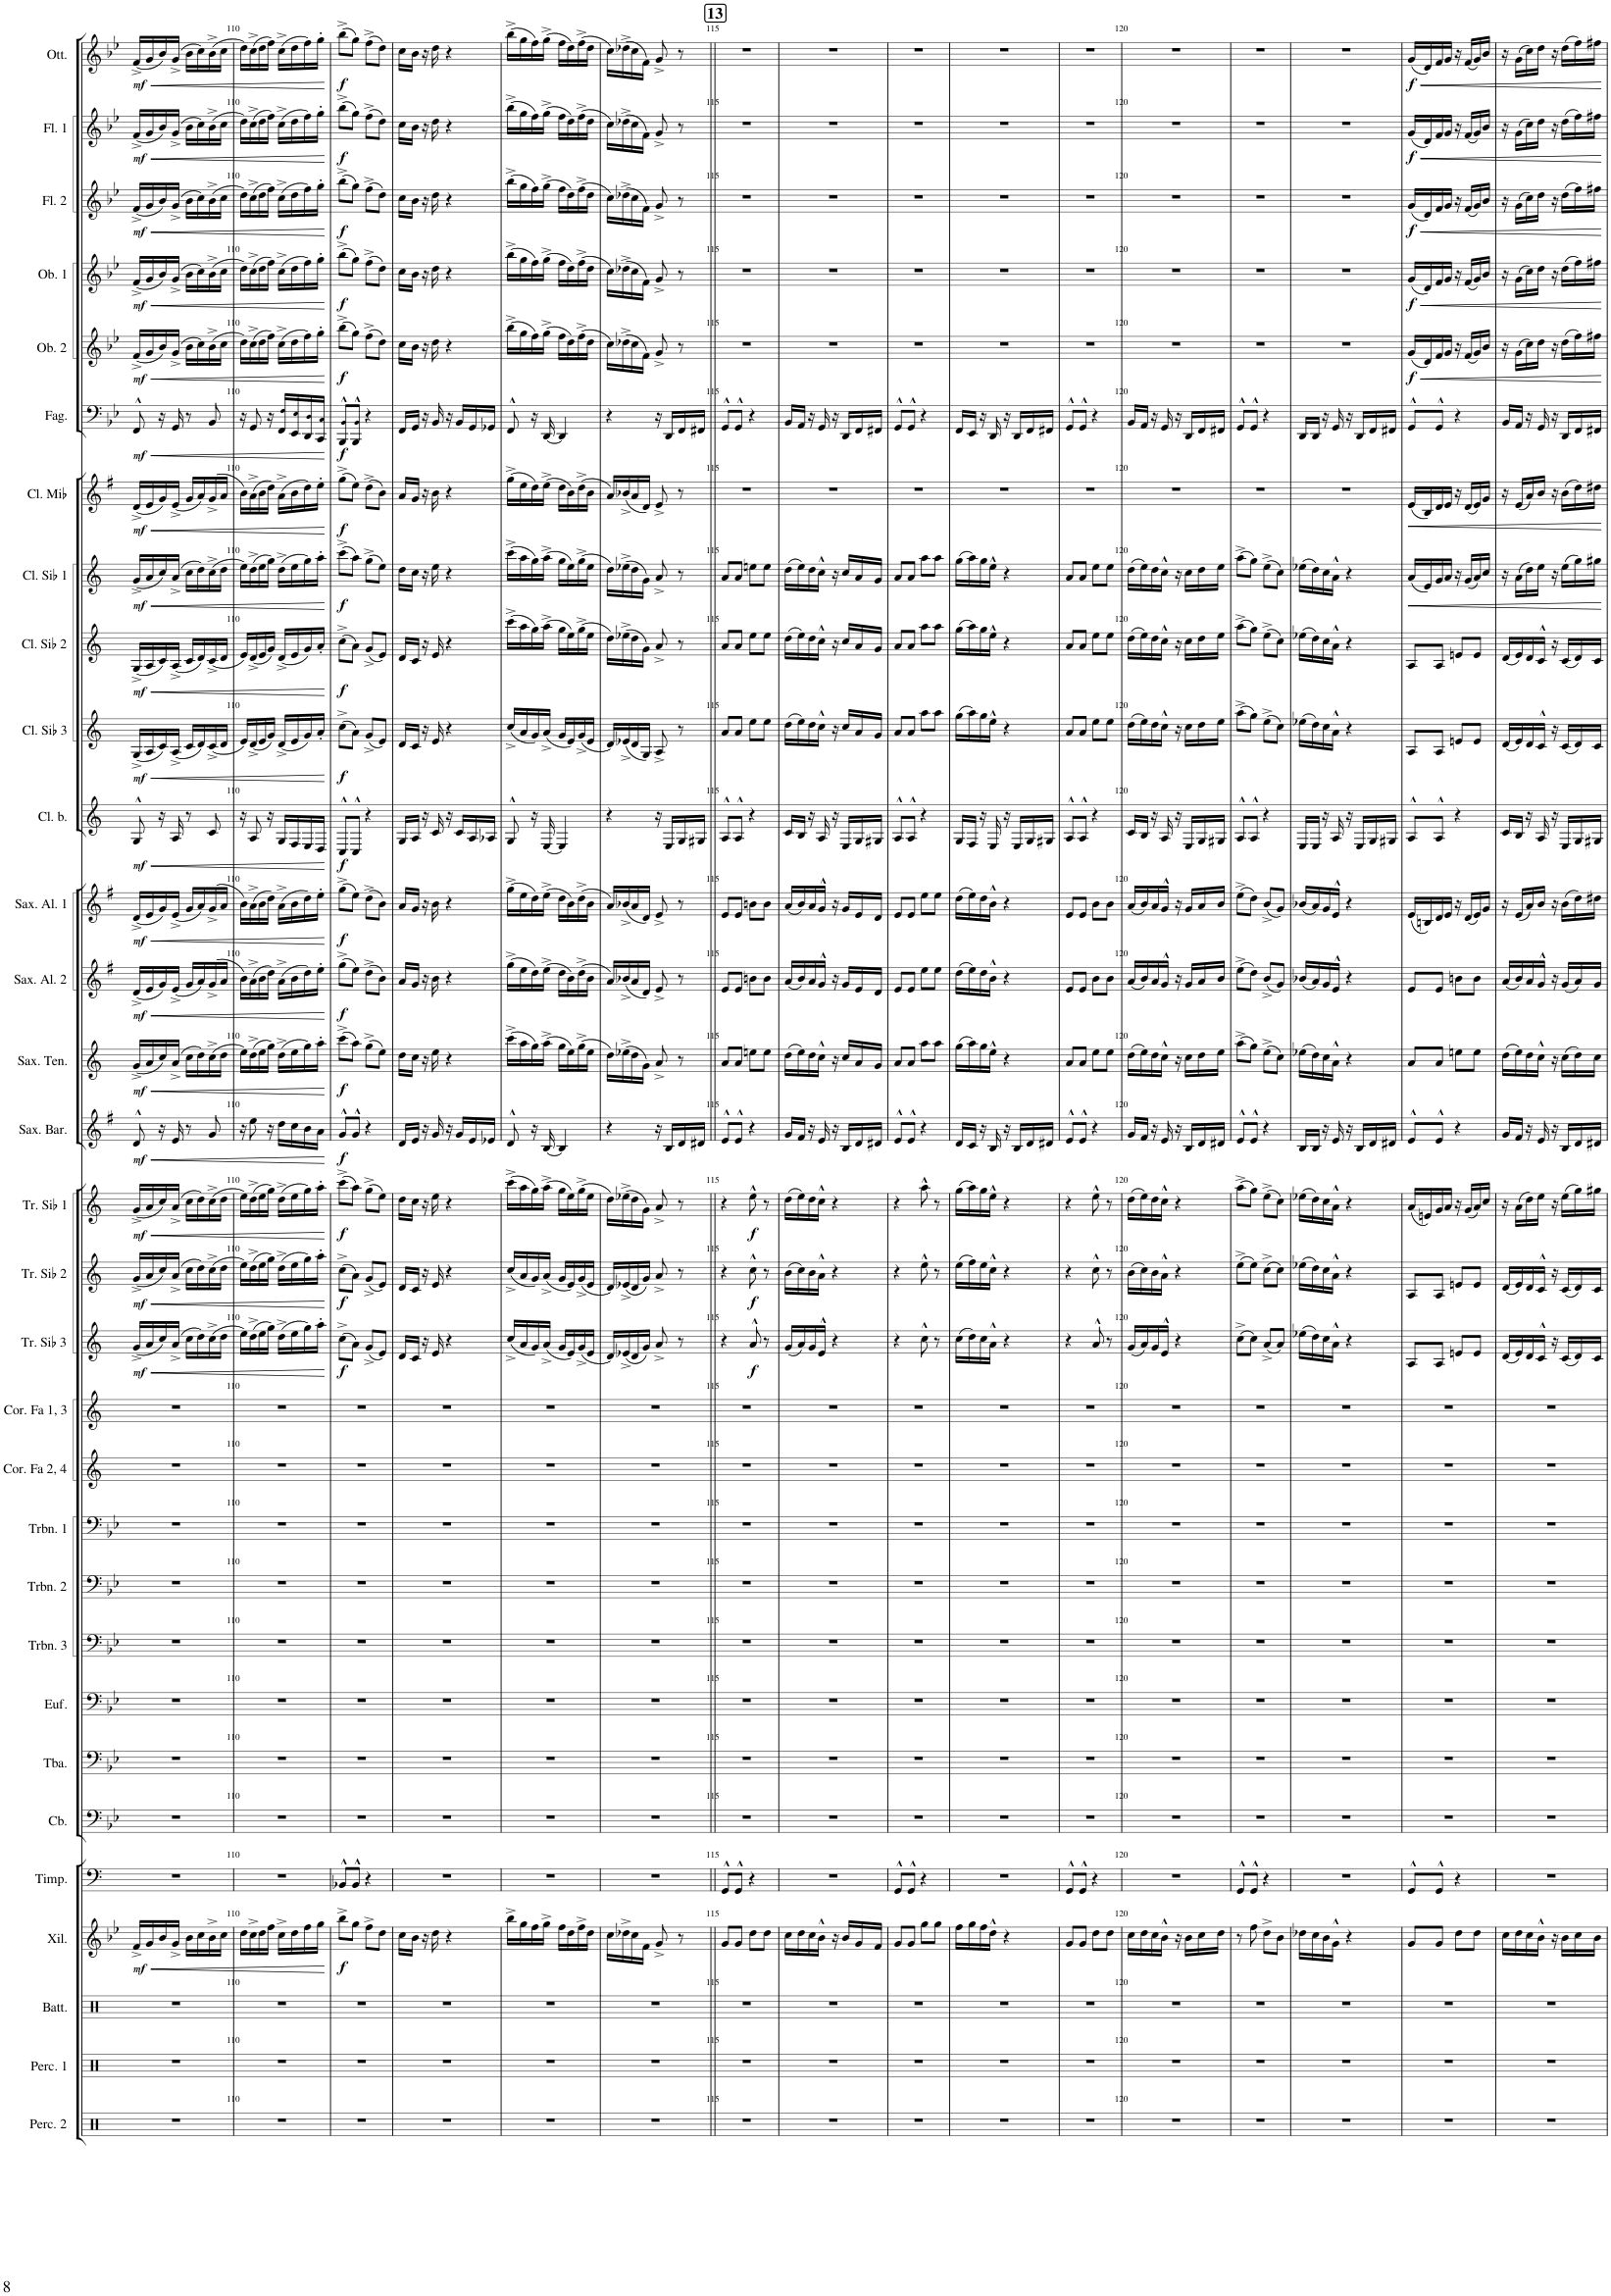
**kern	**kern	**kern	**kern	**dynam	**kern	**kern	**kern	**kern	**kern	**kern	**kern	**kern	**kern	**kern	**dynam	**kern	**dynam	**kern	**dynam	**kern	**dynam	**kern	**dynam	**kern	**dynam	**kern	**dynam	**kern	**dynam	**kern	**dynam	**kern	**dynam	**kern	**dynam	**kern	**dynam	**kern	**dynam	**kern	**dynam	**kern	**dynam	**kern	**dynam	**kern	**dynam	**kern	**dynam
*part31	*part30	*part29	*part28	*part28	*part27	*part26	*part25	*part24	*part23	*part22	*part21	*part20	*part19	*part18	*part18	*part17	*part17	*part16	*part16	*part15	*part15	*part14	*part14	*part13	*part13	*part12	*part12	*part11	*part11	*part10	*part10	*part9	*part9	*part8	*part8	*part7	*part7	*part6	*part6	*part5	*part5	*part4	*part4	*part3	*part3	*part2	*part2	*part1	*part1
*staff31	*staff30	*staff29	*staff28	*staff28	*staff27	*staff26	*staff25	*staff24	*staff23	*staff22	*staff21	*staff20	*staff19	*staff18	*staff18	*staff17	*staff17	*staff16	*staff16	*staff15	*staff15	*staff14	*staff14	*staff13	*staff13	*staff12	*staff12	*staff11	*staff11	*staff10	*staff10	*staff9	*staff9	*staff8	*staff8	*staff7	*staff7	*staff6	*staff6	*staff5	*staff5	*staff4	*staff4	*staff3	*staff3	*staff2	*staff2	*staff1	*staff1
*I"Percussioni 2	*I"Percussioni 1	*I"Batteria	*I"Glockenspiel / Xilofono	*	*I"Timpani	*I"Contrabbasso	*I"Tuba	*I"Eufonio	*I"Trombone 3	*I"Trombone 2	*I"Trombone 1	*I"Corno in Fa 2, 4	*I"Corno in Fa 1, 3	*I"Tromba in Sib 3	*	*I"Tromba in Sib 2	*	*I"Tromba in Sib 1	*	*I"Saxofono Baritono	*	*I"Saxofono Tenore	*	*I"Saxofono Alto 2	*	*I"Saxofono Alto 1	*	*I"Clarinetto basso	*	*I"Clarinetto in Sib 3	*	*I"Clarinetto in Sib 2	*	*I"Clarinetto in Sib 1	*	*I"Clarinetto in Mib	*	*I"Fagotto	*	*I"Oboe 2	*	*I"Oboe 1	*	*I"Flauto 2	*	*I"Flauto 1	*	*I"Ottavino	*
*I'Perc. 2	*I'Perc. 1	*I'Batt.	*I'Glock. / Xil.	*	*I'Timp.	*I'Cb.	*I'Tba.	*I'Euf.	*I'Trbn. 3	*I'Trbn. 2	*I'Trbn. 1	*I'Cor. Fa 2, 4	*I'Cor. Fa 1, 3	*I'Tr. Sib 3	*	*I'Tr. Sib 2	*	*I'Tr. Sib 1	*	*I'Sax. Bar.	*	*I'Sax. Ten.	*	*I'Sax. Al. 2	*	*I'Sax. Al. 1	*	*I'Cl. b.	*	*I'Cl. Sib 3	*	*I'Cl. Sib 2	*	*I'Cl. Sib 1	*	*I'Cl. Mib	*	*I'Fag.	*	*I'Ob. 2	*	*I'Ob. 1	*	*I'Fl. 2	*	*I'Fl. 1	*	*I'Ott.	*
!!LO:PB:g=z
*clefX	*clefX	*clefX	*clefG2	*	*clefF4	*clefF4	*clefF4	*clefF4	*clefF4	*clefF4	*clefF4	*clefG2	*clefG2	*clefG2	*	*clefG2	*	*clefG2	*	*clefG2	*	*clefG2	*	*clefG2	*	*clefG2	*	*clefG2	*	*clefG2	*	*clefG2	*	*clefG2	*	*clefG2	*	*clefF4	*	*clefG2	*	*clefG2	*	*clefG2	*	*clefG2	*	*clefG2	*
*	*	*	*Trd-7c-12	*	*	*Trd7c12	*	*	*	*	*	*Trd4c7	*Trd4c7	*Trd1c2	*	*Trd1c2	*	*Trd1c2	*	*Trd12c21	*	*Trd8c14	*	*Trd5c9	*	*Trd5c9	*	*Trd8c14	*	*Trd1c2	*	*Trd1c2	*	*Trd1c2	*	*Trd-2c-3	*	*	*	*	*	*	*	*	*	*	*	*Trd-7c-12	*
*k[]	*k[]	*k[]	*k[b-e-]	*	*k[]	*k[b-e-]	*k[b-e-]	*k[b-e-]	*k[b-e-]	*k[b-e-]	*k[b-e-]	*k[]	*k[]	*k[]	*	*k[]	*	*k[]	*	*k[f#]	*	*k[]	*	*k[f#]	*	*k[f#]	*	*k[]	*	*k[]	*	*k[]	*	*k[]	*	*k[f#]	*	*k[b-e-]	*	*k[b-e-]	*	*k[b-e-]	*	*k[b-e-]	*	*k[b-e-]	*	*k[b-e-]	*
*M2/4	*M2/4	*M2/4	*M2/4	*	*M2/4	*M2/4	*M2/4	*M2/4	*M2/4	*M2/4	*M2/4	*M2/4	*M2/4	*M2/4	*	*M2/4	*	*M2/4	*	*M2/4	*	*M2/4	*	*M2/4	*	*M2/4	*	*M2/4	*	*M2/4	*	*M2/4	*	*M2/4	*	*M2/4	*	*M2/4	*	*M2/4	*	*M2/4	*	*M2/4	*	*M2/4	*	*M2/4	*
=109	=109	=109	=109	=109	=109	=109	=109	=109	=109	=109	=109	=109	=109	=109	=109	=109	=109	=109	=109	=109	=109	=109	=109	=109	=109	=109	=109	=109	=109	=109	=109	=109	=109	=109	=109	=109	=109	=109	=109	=109	=109	=109	=109	=109	=109	=109	=109	=109	=109
!	!	!	!	!LO:HP:b	!	!	!	!	!	!	!	!	!	!	!LO:HP:b	!	!LO:HP:b	!	!LO:HP:b	!	!LO:HP:b	!	!LO:HP:b	!	!LO:HP:b	!	!LO:HP:b	!	!LO:HP:b	!	!LO:HP:b	!	!LO:HP:b	!	!LO:HP:b	!	!LO:HP:b	!	!LO:HP:b	!	!LO:HP:b	!	!LO:HP:b	!	!LO:HP:b	!	!LO:HP:b	!	!LO:HP:b
!	!	!	!	!LO:DY:n=1:b	!	!	!	!	!	!	!	!	!	!	!LO:DY:n=1:b	!	!LO:DY:n=1:b	!	!LO:DY:n=1:b	!	!LO:DY:n=1:b	!	!LO:DY:n=1:b	!	!LO:DY:n=1:b	!	!LO:DY:n=1:b	!	!LO:DY:n=1:b	!	!LO:DY:n=1:b	!	!LO:DY:n=1:b	!	!LO:DY:n=1:b	!	!LO:DY:n=1:b	!	!LO:DY:n=1:b	!	!LO:DY:n=1:b	!	!LO:DY:n=1:b	!	!LO:DY:n=1:b	!	!LO:DY:n=1:b	!	!LO:DY:n=1:b
2r	2r	2r	16f^/LL	< mf	2r	2r	2r	2r	2r	2r	2r	2r	2r	16g^/LL	< mf	16g^/LL	< mf	16g^/LL	< mf	8d^^/	< mf	16g^/LL	< mf	16d^/LL	< mf	16d^/LL	< mf	8G^^/	< mf	16G^/LL	< mf	16G^/LL	< mf	16g^/LL	< mf	16d^/LL	< mf	8FF^^/	< mf	(16f^/LL	< mf	(16f^/LL	< mf	(16f^/LL	< mf	(16f^/LL	< mf	(16f^/LL	< mf
.	.	.	16g/	.	.	.	.	.	.	.	.	.	.	16a/	.	16a/	.	16a/	.	.	.	16a/	.	16e/	.	16e/	.	.	.	16A/	.	16A/	.	16a/	.	16e/	.	.	.	16g/	.	16g/	.	16g/	.	16g/	.	16g/	.
.	.	.	16b-/	.	.	.	.	.	.	.	.	.	.	16cc/	.	16cc/	.	16cc/	.	16r	.	16cc/	.	16g/	.	16g/	.	16r	.	16c/	.	16c/	.	16cc/	.	16g/	.	16r	.	16b-/)	.	16b-/)	.	16b-/)	.	16b-/)	.	16b-/)	.
.	.	.	16g^/JJ	.	.	.	.	.	.	.	.	.	.	16a^/JJ	.	16a^/JJ	.	16a^/JJ	.	16e/	.	16a^/JJ	.	16e^/JJ	.	16e^/JJ	.	16A/	.	16A^/JJ	.	16A^/JJ	.	16a^/JJ	.	16e^/JJ	.	16GG/	.	(16g^/JJ	.	(16g^/JJ	.	(16g^/JJ	.	(16g^/JJ	.	(16g^/JJ	.
.	.	.	16b-\LL	.	.	.	.	.	.	.	.	.	.	16cc\LL	.	16cc\LL	.	16cc\LL	.	8r	.	16cc\LL	.	16g/LL	.	16g/LL	.	8r	.	16c/LL	.	16c/LL	.	16cc\LL	.	16g/LL	.	8r	.	16b-\LL	.	16b-\LL	.	16b-\LL	.	16b-\LL	.	16b-\LL	.
.	.	.	16cc\	.	.	.	.	.	.	.	.	.	.	16dd\	.	16dd\	.	16dd\	.	.	.	16dd\	.	16a/	.	16a/	.	.	.	16d/	.	16d/	.	16dd\	.	16a/	.	.	.	16cc\)	.	16cc\)	.	16cc\)	.	16cc\)	.	16cc\)	.
.	.	.	16b-^\	.	.	.	.	.	.	.	.	.	.	16cc^\	.	16cc^\	.	16cc^\	.	8g/	.	16cc^\	.	16g^/	.	16g^/	.	8c/	.	16c^/	.	16c^/	.	16cc^\	.	16g^/	.	8BB-/	.	(16b-^\	.	(16b-^\	.	(16b-^\	.	(16b-^\	.	(16b-^\	.
.	.	.	16cc\JJ	.	.	.	.	.	.	.	.	.	.	16dd\JJ	.	16dd\JJ	.	16dd\JJ	.	.	.	16dd\JJ	.	16a/JJ	.	16a/JJ	.	.	.	16d/JJ	.	16d/JJ	.	16dd\JJ	.	16a/JJ	.	.	.	16cc\JJ	.	16cc\JJ	.	16cc\JJ	.	16cc\JJ	.	16cc\JJ	.
=110	=110	=110	=110	=110	=110	=110	=110	=110	=110	=110	=110	=110	=110	=110	=110	=110	=110	=110	=110	=110	=110	=110	=110	=110	=110	=110	=110	=110	=110	=110	=110	=110	=110	=110	=110	=110	=110	=110	=110	=110	=110	=110	=110	=110	=110	=110	=110	=110	=110
2r	2r	2r	16dd\LL	.	2r	2r	2r	2r	2r	2r	2r	2r	2r	16ee\LL	.	16ee\LL	.	16ee\LL	.	16r	.	16ee\LL	.	16b\LL	.	16b\LL	.	16r	.	16e/LL	.	16e/LL	.	16ee\LL	.	16b\LL	.	16r	.	16dd\LL)	.	16dd\LL)	.	16dd\LL)	.	16dd\LL)	.	16dd\LL)	.
.	.	.	16cc^\	.	.	.	.	.	.	.	.	.	.	16dd^\	.	16dd^\	.	16dd^\	.	8ee\	.	16dd^\	.	16a^\	.	16a^\	.	8A/	.	16d^/	.	16d^/	.	16dd^\	.	16a^\	.	8GG/	.	(16cc^\	.	(16cc^\	.	(16cc^\	.	(16cc^\	.	(16cc^\	.
.	.	.	16dd\	.	.	.	.	.	.	.	.	.	.	16ee\	.	16ee\	.	16ee\	.	.	.	16ee\	.	16b\	.	16b\	.	.	.	16e/	.	16e/	.	16ee\	.	16b\	.	.	.	16dd\	.	16dd\	.	16dd\	.	16dd\	.	16dd\	.
.	.	.	16ff\JJ	.	.	.	.	.	.	.	.	.	.	16gg\JJ	.	16gg\JJ	.	16gg\JJ	.	16r	.	16gg\JJ	.	16dd\JJ	.	16dd\JJ	.	16r	.	16g/JJ	.	16g/JJ	.	16gg\JJ	.	16dd\JJ	.	16r	.	16ff\JJ)	.	16ff\JJ)	.	16ff\JJ)	.	16ff\JJ)	.	16ff\JJ)	.
.	.	.	16cc^\LL	.	.	.	.	.	.	.	.	.	.	16dd^\LL	.	16dd^\LL	.	16dd^\LL	.	16dd\LL	.	16dd^\LL	.	16a^\LL	.	16a^\LL	.	16G/LL	.	16d^/LL	.	16d^/LL	.	16dd^\LL	.	16a^\LL	.	16FF/ 16F!/LL	.	(16cc^\LL	.	(16cc^\LL	.	(16cc^\LL	.	(16cc^\LL	.	(16cc^\LL	.
.	.	.	16dd\	.	.	.	.	.	.	.	.	.	.	16ee\	.	16ee\	.	16ee\	.	16cc\	.	16ee\	.	16b\	.	16b\	.	16F/	.	16e/	.	16e/	.	16ee\	.	16b\	.	16EE-/ 16E-!/	.	16dd\	.	16dd\	.	16dd\	.	16dd\	.	16dd\	.
.	.	.	16ff\	.	.	.	.	.	.	.	.	.	.	16gg\	.	16gg\	.	16gg\	.	16b\	.	16gg\	.	16dd\	.	16dd\	.	16E/	.	16g/	.	16g/	.	16gg\	.	16dd\	.	16DD/ 16D!/	.	16ff\)	.	16ff\)	.	16ff\)	.	16ff\)	.	16ff\)	.
.	.	.	16gg\JJ	.	.	.	.	.	.	.	.	.	.	16aa'\JJ	.	16aa'\JJ	.	16aa'\JJ	.	16a\JJ	.	16aa'\JJ	.	16ee'\JJ	.	16ee'\JJ	.	16D/JJ	.	16a'/JJ	.	16a'/JJ	.	16aa'\JJ	.	16ee'\JJ	.	16CC/ 16C!/JJ	.	16gg'\JJ	.	16gg'\JJ	.	16gg'\JJ	.	16gg'\JJ	.	16gg'\JJ	.
.	.	.	.	[	.	.	.	.	.	.	.	.	.	.	[	.	[	.	[	.	[	.	[	.	[	.	[	.	[	.	[	.	[	.	[	.	[	.	[	.	[	.	[	.	[	.	[	.	[
=111	=111	=111	=111	=111	=111	=111	=111	=111	=111	=111	=111	=111	=111	=111	=111	=111	=111	=111	=111	=111	=111	=111	=111	=111	=111	=111	=111	=111	=111	=111	=111	=111	=111	=111	=111	=111	=111	=111	=111	=111	=111	=111	=111	=111	=111	=111	=111	=111	=111
!	!	!	!	!LO:DY:b	!	!	!	!	!	!	!	!	!	!	!LO:DY:b	!	!LO:DY:b	!	!LO:DY:b	!	!LO:DY:b	!	!LO:DY:b	!	!LO:DY:b	!	!LO:DY:b	!	!LO:DY:b	!	!LO:DY:b	!	!LO:DY:b	!	!LO:DY:b	!	!LO:DY:b	!	!LO:DY:b	!	!LO:DY:b	!	!LO:DY:b	!	!LO:DY:b	!	!LO:DY:b	!	!LO:DY:b
2r	2r	2r	8bb-^\L	f	8BB-X^^/L	2r	2r	2r	2r	2r	2r	2r	2r	8cc^\L	f	8cc^\L	f	8ccc^\L	f	8g^^/L	f	8ccc^\L	f	8gg^\L	f	8gg^\L	f	8C^^/L	f	8cc^\L	f	8cc^\L	f	8ccc^\L	f	8gg^\L	f	8BBB-/^^ 8BB-!/^^L	f	(8bb-^\L	f	(8bb-^\L	f	(8bb-^\L	f	(8bb-^\L	f	(8bb-^\L	f
.	.	.	8gg\J	.	8BB-^^/J	.	.	.	.	.	.	.	.	8a\J	.	8a\J	.	8aa\J	.	8g^^/J	.	8aa\J	.	8ee\J	.	8ee\J	.	8C^^/J	.	8a\J	.	8a\J	.	8aa\J	.	8ee\J	.	8BBB-/^^ 8BB-!/^^J	.	8gg\J)	.	8gg\J)	.	8gg\J)	.	8gg\J)	.	8gg\J)	.
.	.	.	8ff^\L	.	4r	.	.	.	.	.	.	.	.	8g^/L	.	8g^/L	.	8gg^\L	.	4r	.	8gg^\L	.	8dd^\L	.	8dd^\L	.	4r	.	8g^/L	.	8g^/L	.	8gg^\L	.	8dd^\L	.	4r	.	(8ff^\L	.	(8ff^\L	.	(8ff^\L	.	(8ff^\L	.	(8ff^\L	.
.	.	.	8dd\J	.	.	.	.	.	.	.	.	.	.	8e/J	.	8e/J	.	8ee\J	.	.	.	8ee\J	.	8b\J	.	8b\J	.	.	.	8e/J	.	8e/J	.	8ee\J	.	8b\J	.	.	.	8dd\J)	.	8dd\J)	.	8dd\J)	.	8dd\J)	.	8dd\J)	.
=112	=112	=112	=112	=112	=112	=112	=112	=112	=112	=112	=112	=112	=112	=112	=112	=112	=112	=112	=112	=112	=112	=112	=112	=112	=112	=112	=112	=112	=112	=112	=112	=112	=112	=112	=112	=112	=112	=112	=112	=112	=112	=112	=112	=112	=112	=112	=112	=112	=112
2r	2r	2r	16cc\LL	.	2r	2r	2r	2r	2r	2r	2r	2r	2r	16d/LL	.	16d/LL	.	16dd\LL	.	16d/LL	.	16dd\LL	.	16a/LL	.	16a/LL	.	16G/LL	.	16d/LL	.	16d/LL	.	16dd\LL	.	16a/LL	.	16FF/LL	.	16cc\LL	.	16cc\LL	.	16cc\LL	.	16cc\LL	.	16cc\LL	.
.	.	.	16b-\JJ	.	.	.	.	.	.	.	.	.	.	16c/JJ	.	16c/JJ	.	16cc\JJ	.	16e/JJ	.	16cc\JJ	.	16g/JJ	.	16g/JJ	.	16A/JJ	.	16c/JJ	.	16c/JJ	.	16cc\JJ	.	16g/JJ	.	16GG/JJ	.	16b-\JJ	.	16b-\JJ	.	16b-\JJ	.	16b-\JJ	.	16b-\JJ	.
.	.	.	16r	.	.	.	.	.	.	.	.	.	.	16r	.	16r	.	16r	.	16r	.	16r	.	16r	.	16r	.	16r	.	16r	.	16r	.	16r	.	16r	.	16r	.	16r	.	16r	.	16r	.	16r	.	16r	.
.	.	.	16dd\	.	.	.	.	.	.	.	.	.	.	16e/	.	16e/	.	16ee\	.	16g/	.	16ee\	.	16b\	.	16b\	.	16c/	.	16e/	.	16e/	.	16ee\	.	16b\	.	16BB-/	.	16dd\	.	16dd\	.	16dd\	.	16dd\	.	16dd\	.
.	.	.	4r	.	.	.	.	.	.	.	.	.	.	4r	.	4r	.	4r	.	16r	.	4r	.	4r	.	4r	.	16r	.	4r	.	4r	.	4r	.	4r	.	16r	.	4r	.	4r	.	4r	.	4r	.	4r	.
.	.	.	.	.	.	.	.	.	.	.	.	.	.	.	.	.	.	.	.	16g/LL	.	.	.	.	.	.	.	16c/LL	.	.	.	.	.	.	.	.	.	16BB-/LL	.	.	.	.	.	.	.	.	.	.	.
.	.	.	.	.	.	.	.	.	.	.	.	.	.	.	.	.	.	.	.	16e/	.	.	.	.	.	.	.	16A/	.	.	.	.	.	.	.	.	.	16GG/	.	.	.	.	.	.	.	.	.	.	.
.	.	.	.	.	.	.	.	.	.	.	.	.	.	.	.	.	.	.	.	16e-X/JJ	.	.	.	.	.	.	.	16A-X/JJ	.	.	.	.	.	.	.	.	.	16GG-X/JJ	.	.	.	.	.	.	.	.	.	.	.
=113	=113	=113	=113	=113	=113	=113	=113	=113	=113	=113	=113	=113	=113	=113	=113	=113	=113	=113	=113	=113	=113	=113	=113	=113	=113	=113	=113	=113	=113	=113	=113	=113	=113	=113	=113	=113	=113	=113	=113	=113	=113	=113	=113	=113	=113	=113	=113	=113	=113
2r	2r	2r	16bb-^\LL	.	2r	2r	2r	2r	2r	2r	2r	2r	2r	16cc^/LL	.	16cc^/LL	.	16ccc^\LL	.	8d^^/	.	16ccc^\LL	.	16gg^\LL	.	16gg^\LL	.	8G^^/	.	16cc^/LL	.	16ccc^\LL	.	16ccc^\LL	.	16gg^\LL	.	8FF^^/	.	(16bb-^\LL	.	(16bb-^\LL	.	(16bb-^\LL	.	(16bb-^\LL	.	(16bb-^\LL	.
.	.	.	16gg\	.	.	.	.	.	.	.	.	.	.	16a/	.	16a/	.	16aa\	.	.	.	16aa\	.	16ee\	.	16ee\	.	.	.	16a/	.	16aa\	.	16aa\	.	16ee\	.	.	.	16gg\	.	16gg\	.	16gg\	.	16gg\	.	16gg\	.
.	.	.	16ff\	.	.	.	.	.	.	.	.	.	.	16g/	.	16g/	.	16gg\	.	16r	.	16gg\	.	16dd\	.	16dd\	.	16r	.	16g/	.	16gg\	.	16gg\	.	16dd\	.	16r	.	16ff\)	.	16ff\)	.	16ff\)	.	16ff\)	.	16ff\)	.
.	.	.	16gg^\JJ	.	.	.	.	.	.	.	.	.	.	16a^/JJ	.	16a^/JJ	.	16aa^\JJ	.	[16B/	.	16aa^\JJ	.	16ee^\JJ	.	16ee^\JJ	.	[16E/	.	16a^/JJ	.	16aa^\JJ	.	16aa^\JJ	.	16ee^\JJ	.	[16DD/	.	(16gg^\JJ	.	(16gg^\JJ	.	(16gg^\JJ	.	(16gg^\JJ	.	(16gg^\JJ	.
.	.	.	16ff\LL	.	.	.	.	.	.	.	.	.	.	16g/LL	.	16g/LL	.	16gg\LL	.	4B/]	.	16gg\LL	.	16dd\LL	.	16dd\LL	.	4E/]	.	16g/LL	.	16gg\LL	.	16gg\LL	.	16dd\LL	.	4DD/]	.	16ff\LL	.	16ff\LL	.	16ff\LL	.	16ff\LL	.	16ff\LL	.
.	.	.	16dd\	.	.	.	.	.	.	.	.	.	.	16e/	.	16e/	.	16ee\	.	.	.	16ee\	.	16b\	.	16b\	.	.	.	16e/	.	16ee\	.	16ee\	.	16b\	.	.	.	16dd\)	.	16dd\)	.	16dd\)	.	16dd\)	.	16dd\)	.
.	.	.	16ff^\	.	.	.	.	.	.	.	.	.	.	16g^/	.	16g^/	.	16gg^\	.	.	.	16gg^\	.	16dd^\	.	16dd^\	.	.	.	16g^/	.	16gg^\	.	16gg^\	.	16dd^\	.	.	.	(16ff^\	.	(16ff^\	.	(16ff^\	.	(16ff^\	.	(16ff^\	.
.	.	.	16dd\JJ	.	.	.	.	.	.	.	.	.	.	16e/JJ	.	16e/JJ	.	16ee\JJ	.	.	.	16ee\JJ	.	16b\JJ	.	16b\JJ	.	.	.	16e/JJ	.	16ee\JJ	.	16ee\JJ	.	16b\JJ	.	.	.	16dd\JJ	.	16dd\JJ	.	16dd\JJ	.	16dd\JJ	.	16dd\JJ	.
=114	=114	=114	=114	=114	=114	=114	=114	=114	=114	=114	=114	=114	=114	=114	=114	=114	=114	=114	=114	=114	=114	=114	=114	=114	=114	=114	=114	=114	=114	=114	=114	=114	=114	=114	=114	=114	=114	=114	=114	=114	=114	=114	=114	=114	=114	=114	=114	=114	=114
2r	2r	2r	16cc\LL	.	2r	2r	2r	2r	2r	2r	2r	2r	2r	16d/LL	.	16d/LL	.	16dd\LL	.	4r	.	16dd\LL	.	16a/LL	.	16a/LL	.	4r	.	16d/LL	.	16dd\LL	.	16dd\LL	.	16a/LL	.	4r	.	16cc\LL)	.	16cc\LL)	.	16cc\LL)	.	16cc\LL)	.	16cc\LL)	.
.	.	.	16dd-X^\	.	.	.	.	.	.	.	.	.	.	16e-X^/	.	16e-X^/	.	16ee-X^\	.	.	.	16ee-X^\	.	16b-X^/	.	16b-X^/	.	.	.	16e-X^/	.	16ee-X^\	.	16ee-X^\	.	16b-X^/	.	.	.	(16dd-X^\	.	(16dd-X^\	.	(16dd-X^\	.	(16dd-X^\	.	(16dd-X^\	.
.	.	.	16cc\	.	.	.	.	.	.	.	.	.	.	16d/	.	16d/	.	16dd\	.	.	.	16dd\	.	16a/	.	16a/	.	.	.	16d/	.	16dd\	.	16dd\	.	16a/	.	.	.	16cc\	.	16cc\	.	16cc\	.	16cc\	.	16cc\	.
.	.	.	16f\JJ	.	.	.	.	.	.	.	.	.	.	16g/JJ	.	16g/JJ	.	16g\JJ	.	.	.	16g\JJ	.	16d/JJ	.	16d/JJ	.	.	.	16G/JJ	.	16g\JJ	.	16g\JJ	.	16d/JJ	.	.	.	16f\JJ)	.	16f\JJ)	.	16f\JJ)	.	16f\JJ)	.	16f\JJ)	.
.	.	.	8g^/	.	.	.	.	.	.	.	.	.	.	8a^/	.	8a^/	.	8a^/	.	16r	.	8a^/	.	8e^/	.	8e^/	.	16r	.	8A^/	.	8a^/	.	8a^/	.	8e^/	.	16r	.	8g^/	.	8g^/	.	8g^/	.	8g^/	.	8g^/	.
.	.	.	.	.	.	.	.	.	.	.	.	.	.	.	.	.	.	.	.	16B/LL	.	.	.	.	.	.	.	16E/LL	.	.	.	.	.	.	.	.	.	16DD/LL	.	.	.	.	.	.	.	.	.	.	.
.	.	.	8r	.	.	.	.	.	.	.	.	.	.	8r	.	8r	.	8r	.	16d/	.	8r	.	8r	.	8r	.	16G/	.	8r	.	8r	.	8r	.	8r	.	16FF/	.	8r	.	8r	.	8r	.	8r	.	8r	.
.	.	.	.	.	.	.	.	.	.	.	.	.	.	.	.	.	.	.	.	16d#X/JJ	.	.	.	.	.	.	.	16G#X/JJ	.	.	.	.	.	.	.	.	.	16FF#X/JJ	.	.	.	.	.	.	.	.	.	.	.
!!LO:REH:place=s1:a:B:cj:fs=14:t=13
=115||	=115||	=115||	=115||	=115||	=115||	=115||	=115||	=115||	=115||	=115||	=115||	=115||	=115||	=115||	=115||	=115||	=115||	=115||	=115||	=115||	=115||	=115||	=115||	=115||	=115||	=115||	=115||	=115||	=115||	=115||	=115||	=115||	=115||	=115||	=115||	=115||	=115||	=115||	=115||	=115||	=115||	=115||	=115||	=115||	=115||	=115||	=115||	=115||	=115||
2r	2r	2r	8g/L	.	8GG^^/L	2r	2r	2r	2r	2r	2r	2r	2r	4r	.	4r	.	4r	.	8e^^/L	.	8a/L	.	8e/L	.	8e/L	.	8A^^/L	.	8a/L	.	8a/L	.	8a/L	.	2r	.	8GG^^/L	.	2r	.	2r	.	2r	.	2r	.	2r	.
.	.	.	8g/J	.	8GG^^/J	.	.	.	.	.	.	.	.	.	.	.	.	.	.	8e^^/J	.	8a/J	.	8e/J	.	8e/J	.	8A^^/J	.	8a/J	.	8a/J	.	8a/J	.	.	.	8GG^^/J	.	.	.	.	.	.	.	.	.	.	.
!	!	!	!	!	!	!	!	!	!	!	!	!	!	!	!LO:DY:b	!	!LO:DY:b	!	!LO:DY:b	!	!	!	!	!	!	!	!	!	!	!	!	!	!	!	!	!	!	!	!	!	!	!	!	!	!	!	!	!	!
.	.	.	8dd\L	.	4r	.	.	.	.	.	.	.	.	8a^^/	f	8cc^^\	f	8ee^^\	f	4r	.	8een\L	.	8bn\L	.	8bn\L	.	4r	.	8ee\L	.	8ee\L	.	8een\L	.	.	.	4r	.	.	.	.	.	.	.	.	.	.	.
.	.	.	8dd\J	.	.	.	.	.	.	.	.	.	.	8r	.	8r	.	8r	.	.	.	8ee\J	.	8b\J	.	8b\J	.	.	.	8ee\J	.	8ee\J	.	8ee\J	.	.	.	.	.	.	.	.	.	.	.	.	.	.	.
=116	=116	=116	=116	=116	=116	=116	=116	=116	=116	=116	=116	=116	=116	=116	=116	=116	=116	=116	=116	=116	=116	=116	=116	=116	=116	=116	=116	=116	=116	=116	=116	=116	=116	=116	=116	=116	=116	=116	=116	=116	=116	=116	=116	=116	=116	=116	=116	=116	=116
2r	2r	2r	16cc\LL	.	2r	2r	2r	2r	2r	2r	2r	2r	2r	16g/LL	.	16b\LL	.	16dd\LL	.	16g/LL	.	16dd\LL	.	16a/LL	.	16a/LL	.	16c/LL	.	16dd\LL	.	16dd\LL	.	16dd\LL	.	2r	.	16BB-/LL	.	2r	.	2r	.	2r	.	2r	.	2r	.
.	.	.	16dd\	.	.	.	.	.	.	.	.	.	.	16a/	.	16cc\	.	16ee\	.	16f#/JJ	.	16ee\	.	16b/	.	16b/	.	16B/JJ	.	16ee\	.	16ee\	.	16ee\	.	.	.	16AA/JJ	.	.	.	.	.	.	.	.	.	.	.
.	.	.	16cc\	.	.	.	.	.	.	.	.	.	.	16g/	.	16b\	.	16dd\	.	16r	.	16dd\	.	16a/	.	16a/	.	16r	.	16dd\	.	16dd\	.	16dd\	.	.	.	16r	.	.	.	.	.	.	.	.	.	.	.
.	.	.	16b-^^\JJ	.	.	.	.	.	.	.	.	.	.	16e^^/JJ	.	16a^^\JJ	.	16cc^^\JJ	.	16e/	.	16cc^^\JJ	.	16g^^/JJ	.	16g^^/JJ	.	16A/	.	16cc^^\JJ	.	16cc^^\JJ	.	16cc^^\JJ	.	.	.	16GG/	.	.	.	.	.	.	.	.	.	.	.
.	.	.	16r	.	.	.	.	.	.	.	.	.	.	4r	.	4r	.	4r	.	16r	.	16r	.	16r	.	16r	.	16r	.	16r	.	16r	.	16r	.	.	.	16r	.	.	.	.	.	.	.	.	.	.	.
.	.	.	16b-/LL	.	.	.	.	.	.	.	.	.	.	.	.	.	.	.	.	16B/LL	.	16cc/LL	.	16g/LL	.	16g/LL	.	16E/LL	.	16cc/LL	.	16cc/LL	.	16cc/LL	.	.	.	16DD/LL	.	.	.	.	.	.	.	.	.	.	.
.	.	.	16g/	.	.	.	.	.	.	.	.	.	.	.	.	.	.	.	.	16d/	.	16a/	.	16e/	.	16e/	.	16G/	.	16a/	.	16a/	.	16a/	.	.	.	16FF/	.	.	.	.	.	.	.	.	.	.	.
.	.	.	16f/JJ	.	.	.	.	.	.	.	.	.	.	.	.	.	.	.	.	16d#X/JJ	.	16g/JJ	.	16d/JJ	.	16d/JJ	.	16G#X/JJ	.	16g/JJ	.	16g/JJ	.	16g/JJ	.	.	.	16FF#X/JJ	.	.	.	.	.	.	.	.	.	.	.
=117	=117	=117	=117	=117	=117	=117	=117	=117	=117	=117	=117	=117	=117	=117	=117	=117	=117	=117	=117	=117	=117	=117	=117	=117	=117	=117	=117	=117	=117	=117	=117	=117	=117	=117	=117	=117	=117	=117	=117	=117	=117	=117	=117	=117	=117	=117	=117	=117	=117
2r	2r	2r	8g/L	.	8GG^^/L	2r	2r	2r	2r	2r	2r	2r	2r	4r	.	4r	.	4r	.	8e^^/L	.	8a/L	.	8e/L	.	8e/L	.	8A^^/L	.	8a/L	.	8a/L	.	8a/L	.	2r	.	8GG^^/L	.	2r	.	2r	.	2r	.	2r	.	2r	.
.	.	.	8g/J	.	8GG^^/J	.	.	.	.	.	.	.	.	.	.	.	.	.	.	8e^^/J	.	8a/J	.	8e/J	.	8e/J	.	8A^^/J	.	8a/J	.	8a/J	.	8a/J	.	.	.	8GG^^/J	.	.	.	.	.	.	.	.	.	.	.
.	.	.	8gg\L	.	4r	.	.	.	.	.	.	.	.	8cc^^\	.	8ee^^\	.	8aa^^\	.	4r	.	8aa\L	.	8ee\L	.	8ee\L	.	4r	.	8aa\L	.	8aa\L	.	8aa\L	.	.	.	4r	.	.	.	.	.	.	.	.	.	.	.
.	.	.	8gg\J	.	.	.	.	.	.	.	.	.	.	8r	.	8r	.	8r	.	.	.	8aa\J	.	8ee\J	.	8ee\J	.	.	.	8aa\J	.	8aa\J	.	8aa\J	.	.	.	.	.	.	.	.	.	.	.	.	.	.	.
=118	=118	=118	=118	=118	=118	=118	=118	=118	=118	=118	=118	=118	=118	=118	=118	=118	=118	=118	=118	=118	=118	=118	=118	=118	=118	=118	=118	=118	=118	=118	=118	=118	=118	=118	=118	=118	=118	=118	=118	=118	=118	=118	=118	=118	=118	=118	=118	=118	=118
2r	2r	2r	16ff\LL	.	2r	2r	2r	2r	2r	2r	2r	2r	2r	16cc\LL	.	16ee\LL	.	16gg\LL	.	16d/LL	.	16gg\LL	.	16dd\LL	.	16dd\LL	.	16G/LL	.	16gg\LL	.	16gg\LL	.	16gg\LL	.	2r	.	16FF/LL	.	2r	.	2r	.	2r	.	2r	.	2r	.
.	.	.	16gg\	.	.	.	.	.	.	.	.	.	.	16dd\	.	16ff\	.	16aa\	.	16c/JJ	.	16aa\	.	16ee\	.	16ee\	.	16F/JJ	.	16aa\	.	16aa\	.	16aa\	.	.	.	16EE-/JJ	.	.	.	.	.	.	.	.	.	.	.
.	.	.	16ff\	.	.	.	.	.	.	.	.	.	.	16cc\	.	16ee\	.	16gg\	.	16r	.	16gg\	.	16dd\	.	16dd\	.	16r	.	16gg\	.	16gg\	.	16gg\	.	.	.	16r	.	.	.	.	.	.	.	.	.	.	.
.	.	.	16dd^^\JJ	.	.	.	.	.	.	.	.	.	.	16a^^\JJ	.	16cc^^\JJ	.	16ee^^\JJ	.	16B/	.	16ee^^\JJ	.	16b^^\JJ	.	16b^^\JJ	.	16E/	.	16ee^^\JJ	.	16ee^^\JJ	.	16ee^^\JJ	.	.	.	16DD/	.	.	.	.	.	.	.	.	.	.	.
.	.	.	4r	.	.	.	.	.	.	.	.	.	.	4r	.	4r	.	4r	.	16r	.	4r	.	4r	.	4r	.	16r	.	4r	.	4r	.	4r	.	.	.	16r	.	.	.	.	.	.	.	.	.	.	.
.	.	.	.	.	.	.	.	.	.	.	.	.	.	.	.	.	.	.	.	16B/LL	.	.	.	.	.	.	.	16E/LL	.	.	.	.	.	.	.	.	.	16DD/LL	.	.	.	.	.	.	.	.	.	.	.
.	.	.	.	.	.	.	.	.	.	.	.	.	.	.	.	.	.	.	.	16d/	.	.	.	.	.	.	.	16G/	.	.	.	.	.	.	.	.	.	16FF/	.	.	.	.	.	.	.	.	.	.	.
.	.	.	.	.	.	.	.	.	.	.	.	.	.	.	.	.	.	.	.	16d#X/JJ	.	.	.	.	.	.	.	16G#X/JJ	.	.	.	.	.	.	.	.	.	16FF#X/JJ	.	.	.	.	.	.	.	.	.	.	.
=119	=119	=119	=119	=119	=119	=119	=119	=119	=119	=119	=119	=119	=119	=119	=119	=119	=119	=119	=119	=119	=119	=119	=119	=119	=119	=119	=119	=119	=119	=119	=119	=119	=119	=119	=119	=119	=119	=119	=119	=119	=119	=119	=119	=119	=119	=119	=119	=119	=119
2r	2r	2r	8g/L	.	8GG^^/L	2r	2r	2r	2r	2r	2r	2r	2r	4r	.	4r	.	4r	.	8e^^/L	.	8a/L	.	8e/L	.	8e/L	.	8A^^/L	.	8a/L	.	8a/L	.	8a/L	.	2r	.	8GG^^/L	.	2r	.	2r	.	2r	.	2r	.	2r	.
.	.	.	8g/J	.	8GG^^/J	.	.	.	.	.	.	.	.	.	.	.	.	.	.	8e^^/J	.	8a/J	.	8e/J	.	8e/J	.	8A^^/J	.	8a/J	.	8a/J	.	8a/J	.	.	.	8GG^^/J	.	.	.	.	.	.	.	.	.	.	.
.	.	.	8dd\L	.	4r	.	.	.	.	.	.	.	.	8a^^/	.	8cc^^\	.	8ee^^\	.	4r	.	8ee\L	.	8b\L	.	8b\L	.	4r	.	8ee\L	.	8ee\L	.	8ee\L	.	.	.	4r	.	.	.	.	.	.	.	.	.	.	.
.	.	.	8dd\J	.	.	.	.	.	.	.	.	.	.	8r	.	8r	.	8r	.	.	.	8ee\J	.	8b\J	.	8b\J	.	.	.	8ee\J	.	8ee\J	.	8ee\J	.	.	.	.	.	.	.	.	.	.	.	.	.	.	.
=120	=120	=120	=120	=120	=120	=120	=120	=120	=120	=120	=120	=120	=120	=120	=120	=120	=120	=120	=120	=120	=120	=120	=120	=120	=120	=120	=120	=120	=120	=120	=120	=120	=120	=120	=120	=120	=120	=120	=120	=120	=120	=120	=120	=120	=120	=120	=120	=120	=120
2r	2r	2r	16cc\LL	.	2r	2r	2r	2r	2r	2r	2r	2r	2r	16g/LL	.	16b\LL	.	16dd\LL	.	16g/LL	.	16dd\LL	.	16a/LL	.	16a/LL	.	16c/LL	.	16dd\LL	.	16dd\LL	.	16dd\LL	.	2r	.	16BB-/LL	.	2r	.	2r	.	2r	.	2r	.	2r	.
.	.	.	16dd\	.	.	.	.	.	.	.	.	.	.	16a/	.	16cc\	.	16ee\	.	16f#/JJ	.	16ee\	.	16b/	.	16b/	.	16B/JJ	.	16ee\	.	16ee\	.	16ee\	.	.	.	16AA/JJ	.	.	.	.	.	.	.	.	.	.	.
.	.	.	16cc\	.	.	.	.	.	.	.	.	.	.	16g/	.	16b\	.	16dd\	.	16r	.	16dd\	.	16a/	.	16a/	.	16r	.	16dd\	.	16dd\	.	16dd\	.	.	.	16r	.	.	.	.	.	.	.	.	.	.	.
.	.	.	16b-^^\JJ	.	.	.	.	.	.	.	.	.	.	16e^^/JJ	.	16a^^\JJ	.	16cc^^\JJ	.	16e/	.	16cc^^\JJ	.	16g^^/JJ	.	16g^^/JJ	.	16A/	.	16cc^^\JJ	.	16cc^^\JJ	.	16cc^^\JJ	.	.	.	16GG/	.	.	.	.	.	.	.	.	.	.	.
.	.	.	16r	.	.	.	.	.	.	.	.	.	.	4r	.	4r	.	4r	.	16r	.	16r	.	16r	.	16r	.	16r	.	16r	.	16r	.	16r	.	.	.	16r	.	.	.	.	.	.	.	.	.	.	.
.	.	.	16b-\LL	.	.	.	.	.	.	.	.	.	.	.	.	.	.	.	.	16B/LL	.	16cc\LL	.	16g/LL	.	16g/LL	.	16E/LL	.	16cc\LL	.	16cc\LL	.	16cc\LL	.	.	.	16DD/LL	.	.	.	.	.	.	.	.	.	.	.
.	.	.	16cc\	.	.	.	.	.	.	.	.	.	.	.	.	.	.	.	.	16d/	.	16dd\	.	16a/	.	16a/	.	16G/	.	16dd\	.	16dd\	.	16dd\	.	.	.	16FF/	.	.	.	.	.	.	.	.	.	.	.
.	.	.	16dd\JJ	.	.	.	.	.	.	.	.	.	.	.	.	.	.	.	.	16d#X/JJ	.	16ee\JJ	.	16b/JJ	.	16b/JJ	.	16G#X/JJ	.	16ee\JJ	.	16ee\JJ	.	16ee\JJ	.	.	.	16FF#X/JJ	.	.	.	.	.	.	.	.	.	.	.
=121	=121	=121	=121	=121	=121	=121	=121	=121	=121	=121	=121	=121	=121	=121	=121	=121	=121	=121	=121	=121	=121	=121	=121	=121	=121	=121	=121	=121	=121	=121	=121	=121	=121	=121	=121	=121	=121	=121	=121	=121	=121	=121	=121	=121	=121	=121	=121	=121	=121
2r	2r	2r	8r	.	8GG^^/L	2r	2r	2r	2r	2r	2r	2r	2r	8cc^\L	.	8ee^\L	.	8aa^\L	.	8e^^/L	.	8aa^\L	.	8ee^\L	.	8ee^\L	.	8A^^/L	.	8aa^\L	.	8aa^\L	.	8aa^\L	.	2r	.	8GG^^/L	.	2r	.	2r	.	2r	.	2r	.	2r	.
.	.	.	8ff\	.	8GG^^/J	.	.	.	.	.	.	.	.	8cc\J	.	8ee\J	.	8gg\J	.	8e^^/J	.	8gg\J	.	8dd\J	.	8dd\J	.	8A^^/J	.	8gg\J	.	8gg\J	.	8gg\J	.	.	.	8GG^^/J	.	.	.	.	.	.	.	.	.	.	.
.	.	.	8dd^\L	.	4r	.	.	.	.	.	.	.	.	8a^/L	.	8cc^\L	.	8ee^\L	.	4r	.	8ee^\L	.	8b^/L	.	8b^/L	.	4r	.	8ee^\L	.	8ee^\L	.	8ee^\L	.	.	.	4r	.	.	.	.	.	.	.	.	.	.	.
.	.	.	8b-\J	.	.	.	.	.	.	.	.	.	.	8a/J	.	8cc\J	.	8cc\J	.	.	.	8cc\J	.	8g/J	.	8g/J	.	.	.	8cc\J	.	8cc\J	.	8cc\J	.	.	.	.	.	.	.	.	.	.	.	.	.	.	.
=122	=122	=122	=122	=122	=122	=122	=122	=122	=122	=122	=122	=122	=122	=122	=122	=122	=122	=122	=122	=122	=122	=122	=122	=122	=122	=122	=122	=122	=122	=122	=122	=122	=122	=122	=122	=122	=122	=122	=122	=122	=122	=122	=122	=122	=122	=122	=122	=122	=122
2r	2r	2r	16dd-X\LL	.	2r	2r	2r	2r	2r	2r	2r	2r	2r	16ee-X\LL	.	16ee-X\LL	.	16ee-X\LL	.	16B/LL	.	16ee-X\LL	.	16b-X/LL	.	16b-X/LL	.	16E/LL	.	16ee-X\LL	.	16ee-X\LL	.	16ee-X\LL	.	2r	.	16DD/LL	.	2r	.	2r	.	2r	.	2r	.	2r	.
.	.	.	16cc\	.	.	.	.	.	.	.	.	.	.	16dd\	.	16dd\	.	16dd\	.	16B/JJ	.	16dd\	.	16a/	.	16a/	.	16E/JJ	.	16dd\	.	16dd\	.	16dd\	.	.	.	16DD/JJ	.	.	.	.	.	.	.	.	.	.	.
.	.	.	16b-\	.	.	.	.	.	.	.	.	.	.	16cc\	.	16cc\	.	16cc\	.	16r	.	16cc\	.	16g/	.	16g/	.	16r	.	16cc\	.	16cc\	.	16cc\	.	.	.	16r	.	.	.	.	.	.	.	.	.	.	.
.	.	.	16g^^\JJ	.	.	.	.	.	.	.	.	.	.	16a^^\JJ	.	16a^^\JJ	.	16a^^\JJ	.	16e/	.	16a^^\JJ	.	16e^^/JJ	.	16e^^/JJ	.	16A/	.	16a^^\JJ	.	16a^^\JJ	.	16a^^\JJ	.	.	.	16GG/	.	.	.	.	.	.	.	.	.	.	.
.	.	.	4r	.	.	.	.	.	.	.	.	.	.	4r	.	4r	.	4r	.	16r	.	4r	.	4r	.	4r	.	16r	.	4r	.	4r	.	4r	.	.	.	16r	.	.	.	.	.	.	.	.	.	.	.
.	.	.	.	.	.	.	.	.	.	.	.	.	.	.	.	.	.	.	.	16B/LL	.	.	.	.	.	.	.	16E/LL	.	.	.	.	.	.	.	.	.	16DD/LL	.	.	.	.	.	.	.	.	.	.	.
.	.	.	.	.	.	.	.	.	.	.	.	.	.	.	.	.	.	.	.	16d/	.	.	.	.	.	.	.	16G/	.	.	.	.	.	.	.	.	.	16FF/	.	.	.	.	.	.	.	.	.	.	.
.	.	.	.	.	.	.	.	.	.	.	.	.	.	.	.	.	.	.	.	16d#X/JJ	.	.	.	.	.	.	.	16G#X/JJ	.	.	.	.	.	.	.	.	.	16FF#X/JJ	.	.	.	.	.	.	.	.	.	.	.
=123	=123	=123	=123	=123	=123	=123	=123	=123	=123	=123	=123	=123	=123	=123	=123	=123	=123	=123	=123	=123	=123	=123	=123	=123	=123	=123	=123	=123	=123	=123	=123	=123	=123	=123	=123	=123	=123	=123	=123	=123	=123	=123	=123	=123	=123	=123	=123	=123	=123
!	!	!	!	!	!	!	!	!	!	!	!	!	!	!	!	!	!	!	!	!	!	!	!	!	!	!	!	!	!	!	!	!	!	!	!LO:HP:b	!	!LO:HP:b	!	!	!	!LO:HP:b	!	!LO:HP:b	!	!LO:HP:b	!	!LO:HP:b	!	!LO:HP:b
!	!	!	!	!	!	!	!	!	!	!	!	!	!	!	!	!	!	!	!	!	!	!	!	!	!	!	!	!	!	!	!	!	!	!	!	!	!	!	!	!	!LO:DY:n=1:b	!	!LO:DY:n=1:b	!	!LO:DY:n=1:b	!	!LO:DY:n=1:b	!	!LO:DY:n=1:b
2r	2r	2r	8g/L	.	8GG^^/L	2r	2r	2r	2r	2r	2r	2r	2r	8A/L	.	8A/L	.	16a/LL	.	8e^^/L	.	8a/L	.	8e/L	.	16e/LL	.	8A^^/L	.	8A/L	.	8A/L	.	16a/LL	<	16e/LL	<	8GG^^/L	.	(16g/LL	< f	(16g/LL	< f	(16g/LL	< f	(16g/LL	< f	(16g/LL	< f
.	.	.	.	.	.	.	.	.	.	.	.	.	.	.	.	.	.	16en/	.	.	.	.	.	.	.	16Bn/	.	.	.	.	.	.	.	16e/	.	16B/	.	.	.	16d/)	.	16d/)	.	16d/)	.	16d/)	.	16d/)	.
.	.	.	8g/J	.	8GG^^/J	.	.	.	.	.	.	.	.	8A/J	.	8A/J	.	16g/	.	8e^^/J	.	8a/J	.	8e/J	.	16d/	.	8A^^/J	.	8A/J	.	8A/J	.	16g/	.	16d/	.	8GG^^/J	.	16f/	.	16f/	.	16f/	.	16f/	.	16f/	.
.	.	.	.	.	.	.	.	.	.	.	.	.	.	.	.	.	.	16a/JJ	.	.	.	.	.	.	.	16e/JJ	.	.	.	.	.	.	.	16a/JJ	.	16e/JJ	.	.	.	16g/JJ	.	16g/JJ	.	16g/JJ	.	16g/JJ	.	16g/JJ	.
.	.	.	8dd\L	.	4r	.	.	.	.	.	.	.	.	8en/L	.	8en/L	.	16r	.	4r	.	8een\L	.	8bn\L	.	16r	.	4r	.	8en/L	.	8en/L	.	16r	.	16r	.	4r	.	16r	.	16r	.	16r	.	16r	.	16r	.
.	.	.	.	.	.	.	.	.	.	.	.	.	.	.	.	.	.	16g/LL	.	.	.	.	.	.	.	16d/LL	.	.	.	.	.	.	.	16g/LL	.	16d/LL	.	.	.	(16f/LL	.	(16f/LL	.	(16f/LL	.	(16f/LL	.	(16f/LL	.
.	.	.	8dd\J	.	.	.	.	.	.	.	.	.	.	8e/J	.	8e/J	.	16a/	.	.	.	8ee\J	.	8b\J	.	16e/	.	.	.	8e/J	.	8e/J	.	16a/	.	16e/	.	.	.	16g/)	.	16g/)	.	16g/)	.	16g/)	.	16g/)	.
.	.	.	.	.	.	.	.	.	.	.	.	.	.	.	.	.	.	16cc/JJ	.	.	.	.	.	.	.	16g/JJ	.	.	.	.	.	.	.	16cc/JJ	.	16g/JJ	.	.	.	16b-/JJ	.	16b-/JJ	.	16b-/JJ	.	16b-/JJ	.	16b-/JJ	.
=124	=124	=124	=124	=124	=124	=124	=124	=124	=124	=124	=124	=124	=124	=124	=124	=124	=124	=124	=124	=124	=124	=124	=124	=124	=124	=124	=124	=124	=124	=124	=124	=124	=124	=124	=124	=124	=124	=124	=124	=124	=124	=124	=124	=124	=124	=124	=124	=124	=124
2r	2r	2r	16cc\LL	.	2r	2r	2r	2r	2r	2r	2r	2r	2r	16d/LL	.	16d/LL	.	16r	.	16g/LL	.	16dd\LL	.	16a/LL	.	16r	.	16c/LL	.	16d/LL	.	16d/LL	.	16r	.	16r	.	16BB-/LL	.	16r	.	16r	.	16r	.	16r	.	16r	.
.	.	.	16dd\	.	.	.	.	.	.	.	.	.	.	16e/	.	16e/	.	16a\LL	.	16f#/JJ	.	16ee\	.	16b/	.	16e/LL	.	16B/JJ	.	16e/	.	16e/	.	16a\LL	.	16e/LL	.	16AA/JJ	.	(16g\LL	.	(16g\LL	.	(16g\LL	.	(16g\LL	.	(16g\LL	.
.	.	.	16cc\	.	.	.	.	.	.	.	.	.	.	16d/	.	16d/	.	16dd\	.	16r	.	16dd\	.	16a/	.	16a/	.	16r	.	16d/	.	16d/	.	16dd\	.	16a/	.	16r	.	16cc\)	.	16cc\)	.	16cc\)	.	16cc\)	.	16cc\)	.
.	.	.	16b-^^\JJ	.	.	.	.	.	.	.	.	.	.	16c^^/JJ	.	16c^^/JJ	.	16ee\JJ	.	16e/	.	16cc^^\JJ	.	16g^^/JJ	.	16b/JJ	.	16A/	.	16c^^/JJ	.	16c^^/JJ	.	16ee\JJ	.	16b/JJ	.	16GG/	.	16dd\JJ	.	16dd\JJ	.	16dd\JJ	.	16dd\JJ	.	16dd\JJ	.
.	.	.	16r	.	.	.	.	.	.	.	.	.	.	16r	.	16r	.	16r	.	16r	.	16r	.	16r	.	16r	.	16r	.	16r	.	16r	.	16r	.	16r	.	16r	.	16r	.	16r	.	16r	.	16r	.	16r	.
.	.	.	16b-\LL	.	.	.	.	.	.	.	.	.	.	16c/LL	.	16c/LL	.	16ee\LL	.	16B/LL	.	16cc\LL	.	16g/LL	.	16b\LL	.	16E/LL	.	16c/LL	.	16c/LL	.	16ee\LL	.	16b\LL	.	16DD/LL	.	(16dd\LL	.	(16dd\LL	.	(16dd\LL	.	(16dd\LL	.	(16dd\LL	.
.	.	.	16cc\	.	.	.	.	.	.	.	.	.	.	16d/	.	16d/	.	16gg\	.	16d/	.	16dd\	.	16a/	.	16dd\	.	16G/	.	16d/	.	16d/	.	16gg\	.	16dd\	.	16FF/	.	16ff\)	.	16ff\)	.	16ff\)	.	16ff\)	.	16ff\)	.
.	.	.	16b-\JJ	.	.	.	.	.	.	.	.	.	.	16c/JJ	.	16c/JJ	.	16gg#X\JJ	.	16d#X/JJ	.	16cc\JJ	.	16g/JJ	.	16dd#X\JJ	.	16G#X/JJ	.	16c/JJ	.	16c/JJ	.	16gg#X\JJ	.	16dd#X\JJ	.	16FF#X/JJ	.	16ff#X\JJ	.	16ff#X\JJ	.	16ff#X\JJ	.	16ff#X\JJ	.	16ff#X\JJ	.
.	.	.	.	.	.	.	.	.	.	.	.	.	.	.	.	.	.	.	.	.	.	.	.	.	.	.	.	.	.	.	.	.	.	.	[	.	[	.	.	.	[	.	[	.	[	.	[	.	[
=	=	=	=	=	=	=	=	=	=	=	=	=	=	=	=	=	=	=	=	=	=	=	=	=	=	=	=	=	=	=	=	=	=	=	=	=	=	=	=	=	=	=	=	=	=	=	=	=	=
*-	*-	*-	*-	*-	*-	*-	*-	*-	*-	*-	*-	*-	*-	*-	*-	*-	*-	*-	*-	*-	*-	*-	*-	*-	*-	*-	*-	*-	*-	*-	*-	*-	*-	*-	*-	*-	*-	*-	*-	*-	*-	*-	*-	*-	*-	*-	*-	*-	*-
